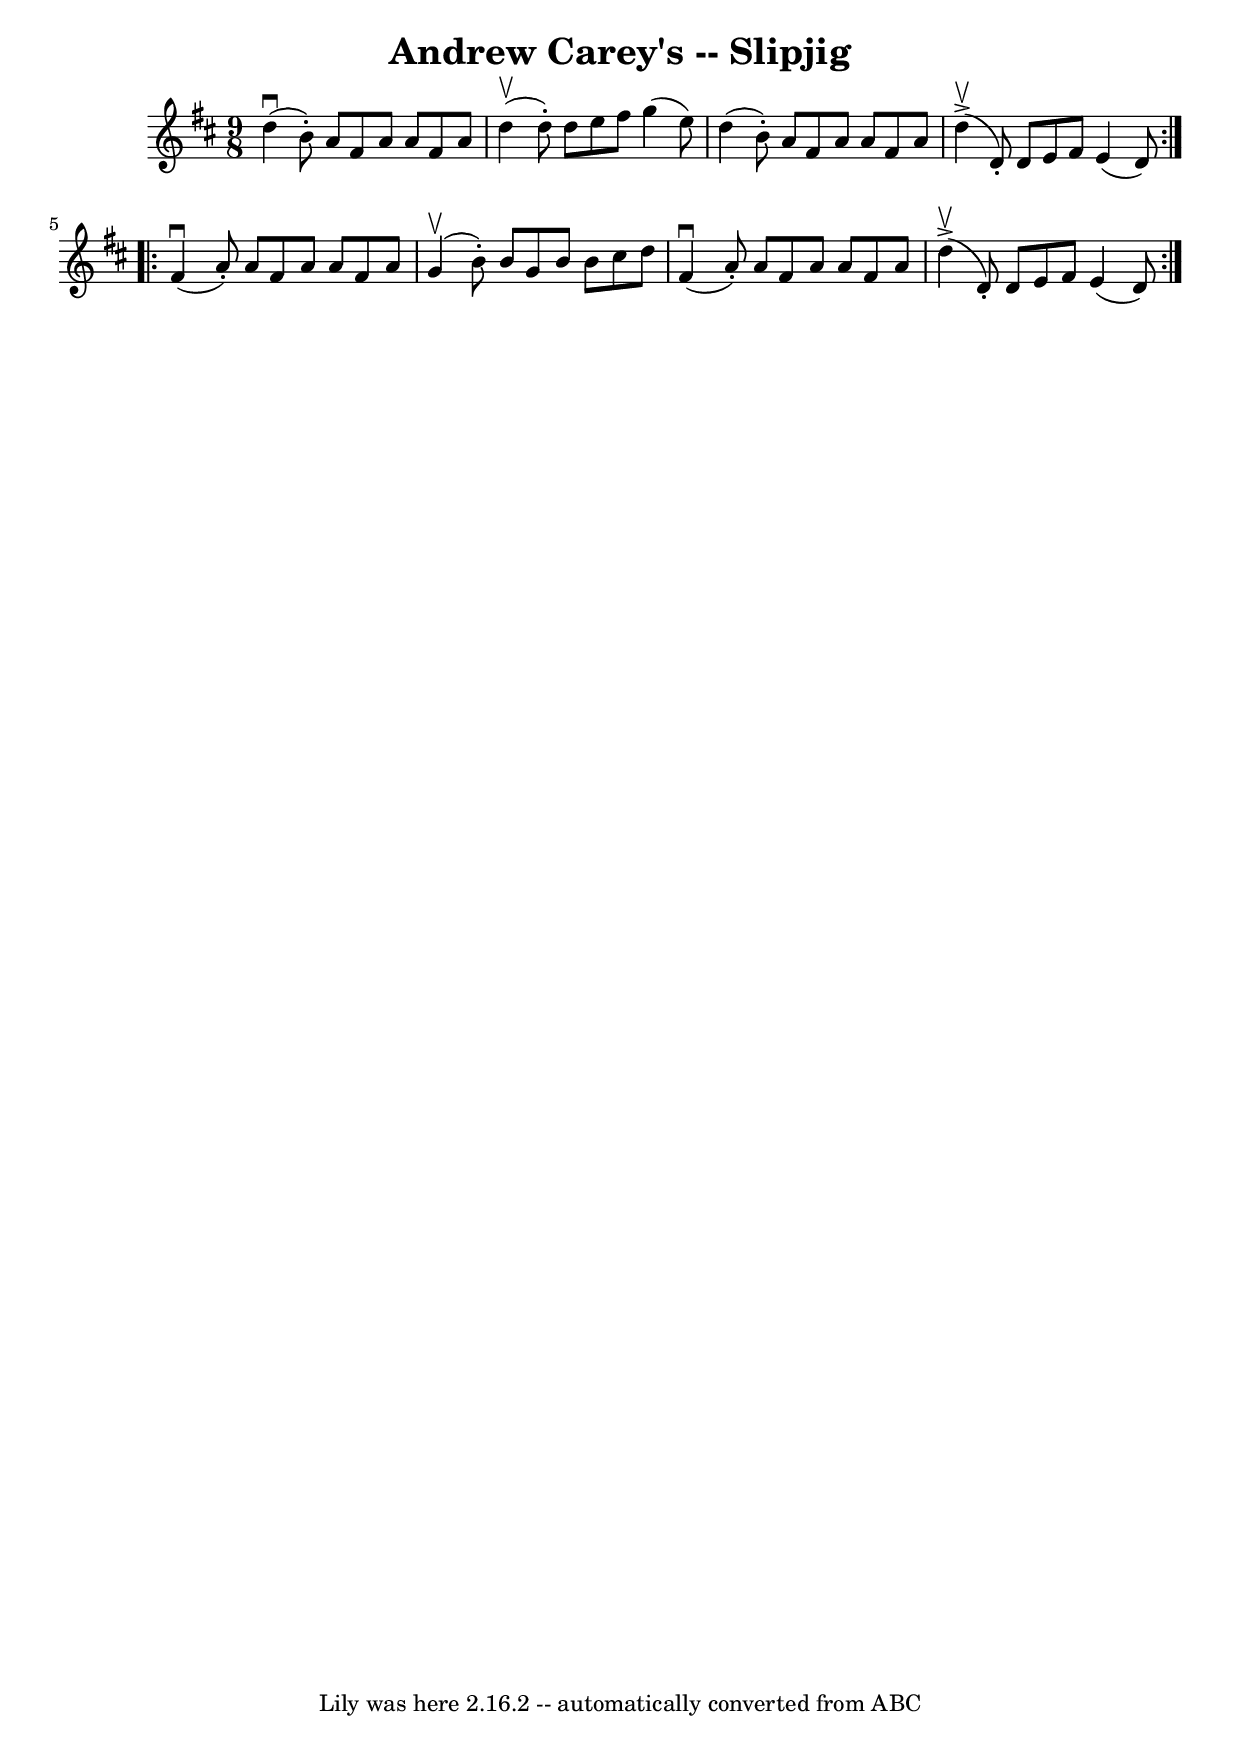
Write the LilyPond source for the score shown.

\version "2.16.2"
\include "Mammoth.ily"
\header {
  %% book = "Ryan's Mammoth Collection"
  crossRefNumber = "1"
  footnotes = ""
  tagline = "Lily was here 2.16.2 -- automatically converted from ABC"
  title = "Andrew Carey's -- Slipjig"

}
voicedefault =  {



  \repeat volta 2 {

    \time 9/8 
    \key d \major
    d''4^\downbow(b'8 -.) a'8 fis'8 a'8    
    a'8 fis'8 a'8  |
    d''4^\upbow(d''8 -.) d''8 e''8    
    fis''8 g''4 (e''8) |
    d''4 (b'8 -.) a'8 fis'8 a'8 
    a'8 fis'8 a'8  |
    d''4^\upbow^\accent(d'8 -.) d'8    
    e'8 fis'8 e'4 (d'8) 
  } 
  \repeat volta 2 {
    fis'4^\downbow(a'8 
    -.) a'8 fis'8 a'8 a'8 fis'8 a'8  |
    g'4^\upbow(
    b'8 -.) b'8 g'8 b'8 b'8 cis''8 d''8  |
    fis'4 
    ^\downbow(a'8 -.) a'8 fis'8 a'8 a'8 fis'8 a'8  |
    
    d''4^\upbow^\accent(d'8 -.) d'8 e'8 fis'8 e'4 (d'8) 
  }   

}

\score{
  <<

    \context Staff="default"
    {
      \voicedefault 
      
    }

  >>
  \layout {
    
  }
  \midi {
  }

}
